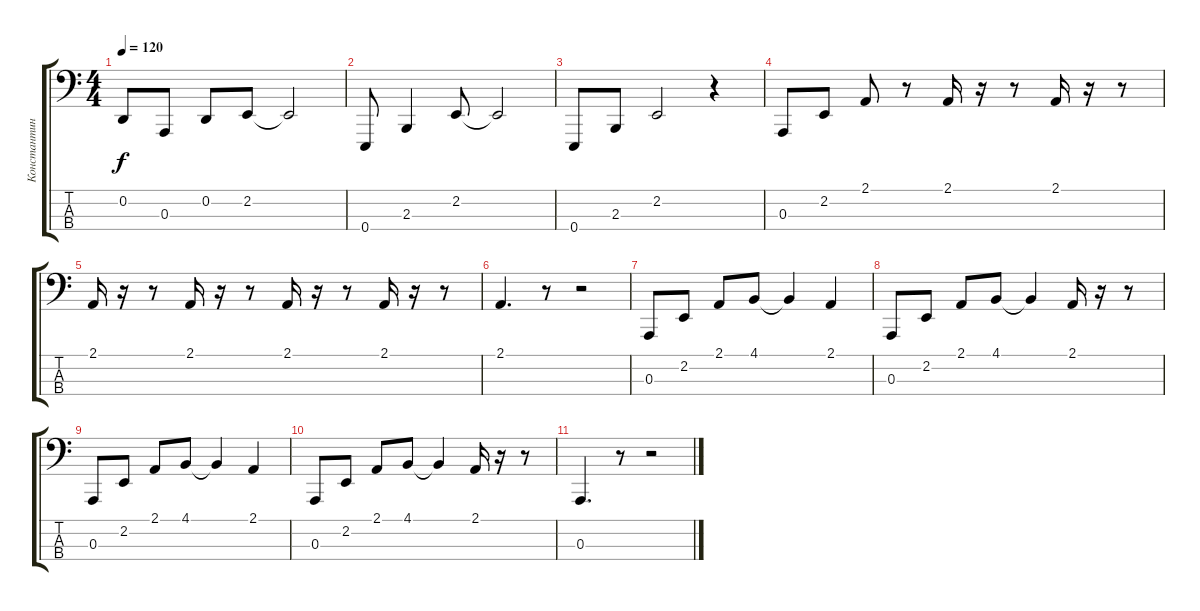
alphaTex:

\track ("Константин Бекрев" "Константин") {instrument acousticgrandpiano}
\staff {score tabs}
\tuning (G2 D2 A1 E1) {hide}
\ts (4 4)
\tempo 120
\clef f4
\ks c
0.2.8{dy f} 0.3.8 0.2.8 2.2.8 2.2{t}.2 |
0.4.8 2.3.4 2.2.8 2.2{t}.2 |
0.4.8 2.3.8 2.2.2 r.4 |
0.3.8 2.2.8 2.1.8 r.8 2.1.16 r.16 r.8 2.1.16 r.16 r.8 |
2.1.16 r.16 r.8 2.1.16 r.16 r.8 2.1.16 r.16 r.8 2.1.16 r.16 r.8 |
2.1.4{d} r.8 r.2 |
0.3.8 2.2.8 2.1.8 4.1.8 4.1{t}.4 2.1.4 |
0.3.8 2.2.8 2.1.8 4.1.8 4.1{t}.4 2.1.16 r.16 r.8 |
0.3.8 2.2.8 2.1.8 4.1.8 4.1{t}.4 2.1.4 |
0.3.8 2.2.8 2.1.8 4.1.8 4.1{t}.4 2.1.16 r.16 r.8 |
0.3.4{d} r.8 r.2
